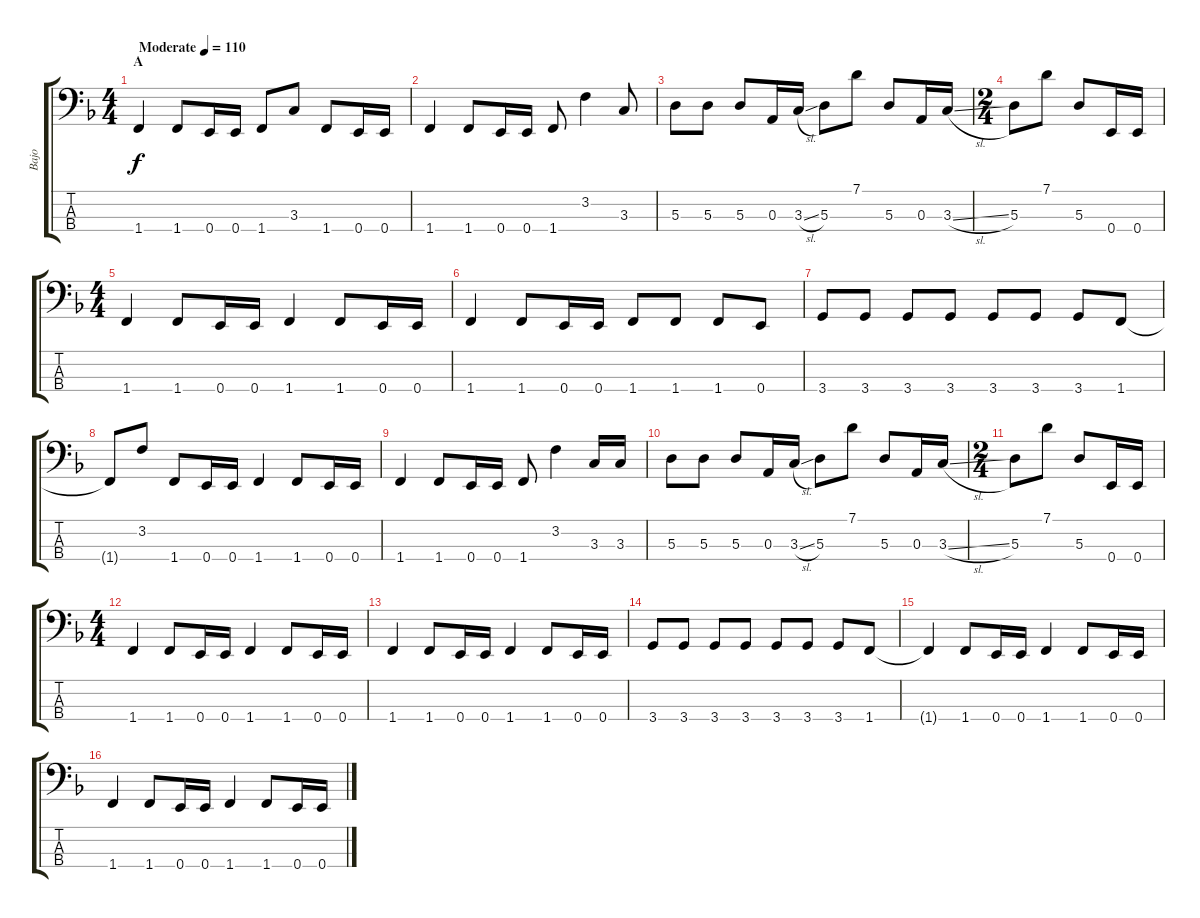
\track ("Bajo" "Bajo") {instrument electricbassfinger}
\staff {score tabs}
\tuning (G2 D2 A1 E1) {hide}
\ts (4 4)
\section ("" "A")
\tempo (110 "Moderate")
\clef f4
\ks f
1.4.4{dy f instrument electricbassfinger} 1.4.8 0.4.16 0.4.16 1.4.8 3.3.8 1.4.8 0.4.16 0.4.16 |
1.4.4 1.4.8 0.4.16 0.4.16 1.4.8 3.2.4 3.3.8 |
5.3.8 5.3.8 5.3.8 0.3.16 3.3{sl}.16 5.3.8 7.1.8 5.3.8 0.3.16 3.3{sl}.16 |
\ts (2 4)
5.3.8 7.1.8 5.3.8 0.4.16 0.4.16 |
\ts (4 4)
1.4.4 1.4.8 0.4.16 0.4.16 1.4.4 1.4.8 0.4.16 0.4.16 |
1.4.4 1.4.8 0.4.16 0.4.16 1.4.8 1.4.8 1.4.8 0.4.8 |
3.4.8 3.4.8 3.4.8 3.4.8 3.4.8 3.4.8 3.4.8 1.4.8 |
1.4{t}.8 3.2.8 1.4.8 0.4.16 0.4.16 1.4.4 1.4.8 0.4.16 0.4.16 |
1.4.4 1.4.8 0.4.16 0.4.16 1.4.8 3.2.4 3.3.16 3.3.16 |
5.3.8 5.3.8 5.3.8 0.3.16 3.3{sl}.16 5.3.8 7.1.8 5.3.8 0.3.16 3.3{sl}.16 |
\ts (2 4)
5.3.8 7.1.8 5.3.8 0.4.16 0.4.16 |
\ts (4 4)
1.4.4 1.4.8 0.4.16 0.4.16 1.4.4 1.4.8 0.4.16 0.4.16 |
1.4.4 1.4.8 0.4.16 0.4.16 1.4.4 1.4.8 0.4.16 0.4.16 |
3.4.8 3.4.8 3.4.8 3.4.8 3.4.8 3.4.8 3.4.8 1.4.8 |
1.4{t}.4 1.4.8 0.4.16 0.4.16 1.4.4 1.4.8 0.4.16 0.4.16 |
1.4.4 1.4.8 0.4.16 0.4.16 1.4.4 1.4.8 0.4.16 0.4.16
